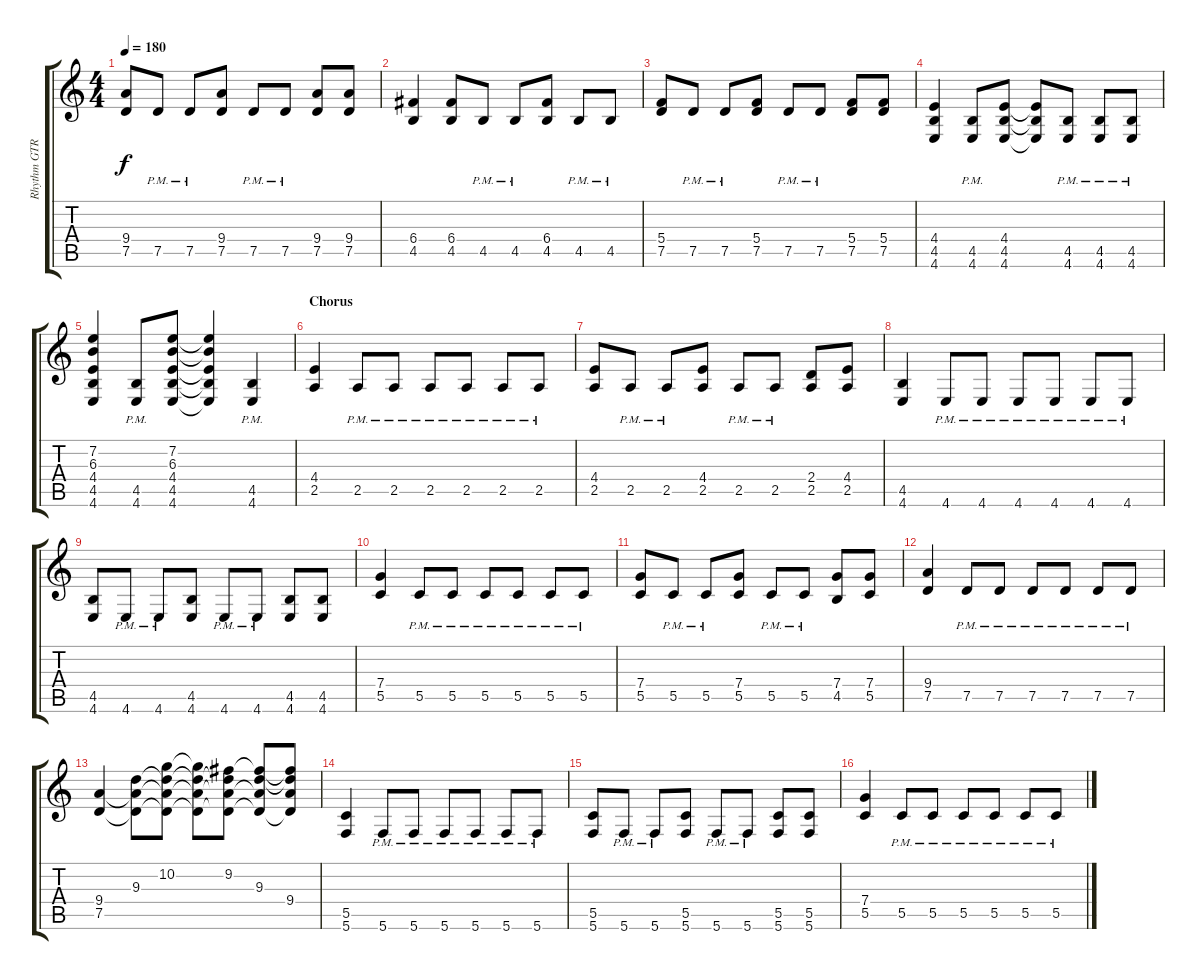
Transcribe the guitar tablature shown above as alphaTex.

\track ("Rhythm GTR 1" "Rhythm GTR") {instrument overdrivenguitar}
\staff {score tabs}
\tuning (D4 A3 F3 C3 G2 C2) {hide}
\ts (4 4)
\tempo 180
\clef g2
\ks aminor
(9.4 7.5).8{dy f} 7.5{pm}.8 7.5{pm}.8 (9.4 7.5).8 7.5{pm}.8 7.5{pm}.8 (9.4 7.5).8 (9.4 7.5).8 |
(6.4 4.5).4 (6.4 4.5).8 4.5{pm}.8 4.5{pm}.8 (6.4 4.5).8 4.5{pm}.8 4.5{pm}.8 |
(5.4 7.5).8 7.5{pm}.8 7.5{pm}.8 (5.4 7.5).8 7.5{pm}.8 7.5{pm}.8 (5.4 7.5).8 (5.4 7.5).8 |
(4.4 4.5 4.6).4 (4.5{pm} 4.6{pm}).8 (4.4 4.5 4.6).8 (4.4{t} 4.5{t} 4.6{t}).8 (4.5{pm} 4.6{pm}).8 (4.5{pm} 4.6{pm}).8 (4.5{pm} 4.6{pm}).8 |
(7.2 6.3 4.4 4.5 4.6).4 (4.5{pm} 4.6{pm}).8 (7.2 6.3 4.4 4.5 4.6).8 (7.2{t} 6.3{t} 4.4{t} 4.5{t} 4.6{t}).4 (4.5{pm} 4.6{pm}).4 |
\section ("" "Chorus")
(4.4 2.5).4 2.5{pm}.8 2.5{pm}.8 2.5{pm}.8 2.5{pm}.8 2.5{pm}.8 2.5{pm}.8 |
(4.4 2.5).8 2.5{pm}.8 2.5{pm}.8 (4.4 2.5).8 2.5{pm}.8 2.5{pm}.8 (2.4 2.5).8 (4.4 2.5).8 |
(4.5 4.6).4 4.6{pm}.8 4.6{pm}.8 4.6{pm}.8 4.6{pm}.8 4.6{pm}.8 4.6{pm}.8 |
(4.5 4.6).8 4.6{pm}.8 4.6{pm}.8 (4.5 4.6).8 4.6{pm}.8 4.6{pm}.8 (4.5 4.6).8 (4.5 4.6).8 |
(7.4 5.5).4 5.5{pm}.8 5.5{pm}.8 5.5{pm}.8 5.5{pm}.8 5.5{pm}.8 5.5{pm}.8 |
(7.4 5.5).8 5.5{pm}.8 5.5{pm}.8 (7.4 5.5).8 5.5{pm}.8 5.5{pm}.8 (7.4 4.5).8 (7.4 5.5).8 |
(9.4 7.5).4 7.5{pm}.8 7.5{pm}.8 7.5{pm}.8 7.5{pm}.8 7.5{pm}.8 7.5{pm}.8 |
(9.4 7.5).4 (9.3 9.4{t} 7.5{t}).8 (10.2 9.3{t} 9.4{t} 7.5{t}).8 (10.2{t} 9.3{t} 9.4{t} 7.5{t}).8 (9.2 9.3{t} 9.4{t} 7.5{t}).8 (9.2{t} 9.3 9.4{t} 7.5{t}).8 (9.2{t} 9.3{t} 9.4 7.5{t}).8 |
(5.5 5.6).4 5.6{pm}.8 5.6{pm}.8 5.6{pm}.8 5.6{pm}.8 5.6{pm}.8 5.6{pm}.8 |
(5.5 5.6).8 5.6{pm}.8 5.6{pm}.8 (5.5 5.6).8 5.6{pm}.8 5.6{pm}.8 (5.5 5.6).8 (5.5 5.6).8 |
(7.4 5.5).4 5.5{pm}.8 5.5{pm}.8 5.5{pm}.8 5.5{pm}.8 5.5{pm}.8 5.5{pm}.8
